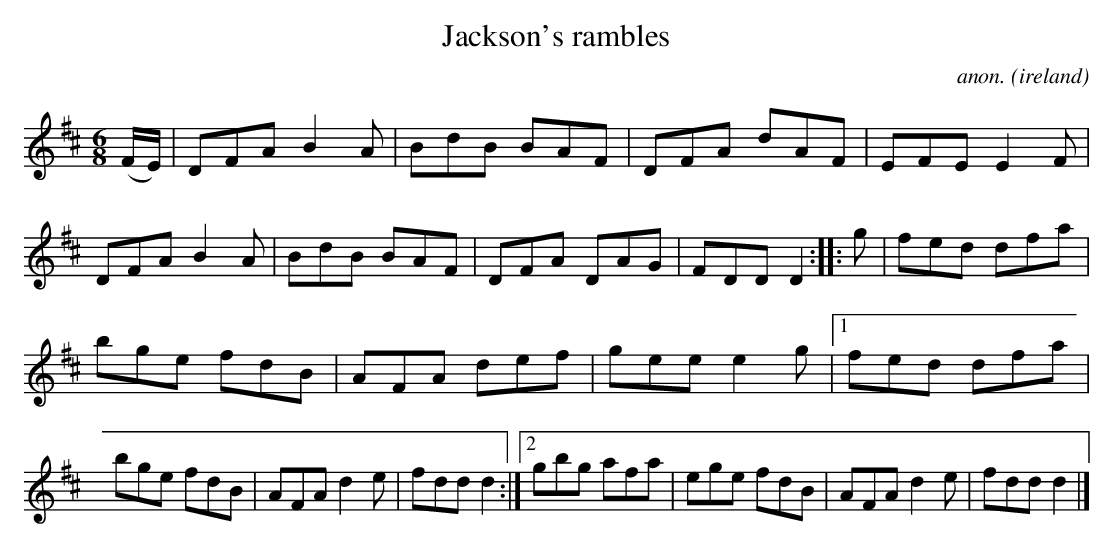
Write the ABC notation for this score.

X:1
T:Jackson's rambles
O:ireland
C:anon.
M:6/8
L:1/8
K:D
(F/E/)|DFA B2A|BdB BAF|DFA dAF|EFE E2F|DFA B2A|BdB BAF|DFA DAG|FDD D2::g|fed dfa|
bge fdB|AFA def|gee e2g|[1 fed dfa|bge fdB|AFA d2e|fdd d2:|[2 gbg afa|ege fdB|AFA d2e|fdd d2|]
